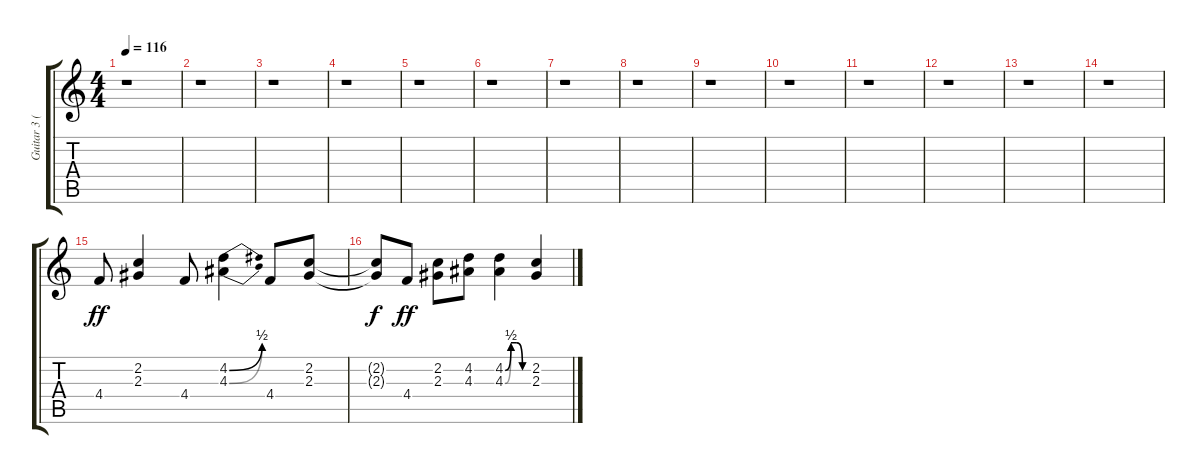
\track ("Guitar 3 (Lead Distortion)" "Guitar 3 (") {instrument distortionguitar}
\staff {score tabs}
\tuning (Eb4 Bb3 Gb3 Db3 Ab2 Eb2) {hide}
\ts (4 4)
\tempo 116
\clef g2
\ks c
r.1{dy f} |
r.1 |
r.1 |
r.1 |
r.1 |
r.1 |
r.1 |
r.1 |
r.1 |
r.1 |
r.1 |
r.1 |
r.1 |
r.1 |
4.4.8{dy ff} (2.2 2.3).4 4.4.8 (4.2{be (bend 0 0 60 2)} 4.3{be (bend 0 0 60 2)}).4 4.4.8 (2.2 2.3).8 |
(2.2{t} 2.3{t}).8{dy f} 4.4.8{dy ff} (2.2 2.3).8 (4.2 4.3).8 (4.2{be (custom 0 0 15 2 30 2 45 0 60 0)} 4.3{be (custom 0 0 15 2 30 2 45 0 60 0)}).4 (2.2 2.3).4
